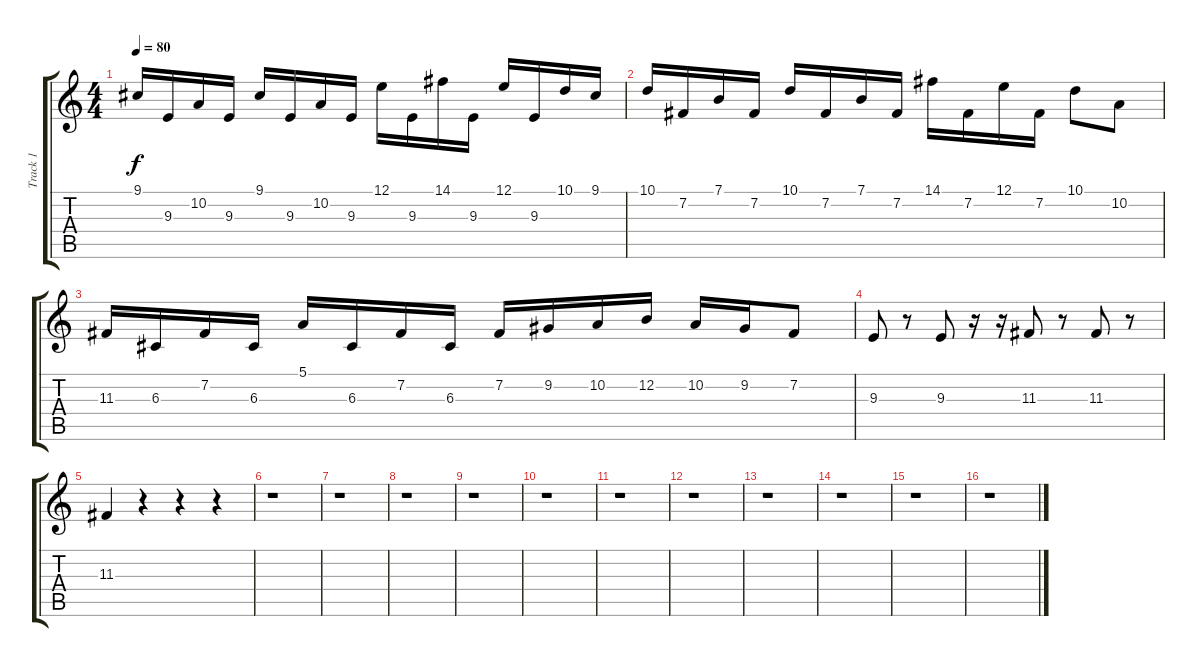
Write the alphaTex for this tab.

\track ("Track 1" "Track 1") {instrument acousticgrandpiano}
\staff {score tabs}
\tuning (E4 B3 G3 D3 A2 E2) {hide}
\ts (4 4)
\tempo 80
\clef g2
\ks c
9.1.16{dy f} 9.3.16 10.2.16 9.3.16 9.1.16 9.3.16 10.2.16 9.3.16 12.1.16 9.3.16 14.1.16 9.3.16 12.1.16 9.3.16 10.1.16 9.1.16 |
10.1.16 7.2.16 7.1.16 7.2.16 10.1.16 7.2.16 7.1.16 7.2.16 14.1.16 7.2.16 12.1.16 7.2.16 10.1.8 10.2.8 |
11.3.16 6.3.16 7.2.16 6.3.16 5.1.16 6.3.16 7.2.16 6.3.16 7.2.16 9.2.16 10.2.16 12.2.16 10.2.16 9.2.16 7.2.8 |
9.3.8 r.8 9.3.8 r.16 r.16 11.3.8 r.8 11.3.8 r.8 |
11.3.4 r.4 r.4 r.4 |
r.1 |
r.1 |
r.1 |
r.1 |
r.1 |
r.1 |
r.1 |
r.1 |
r.1 |
r.1 |
r.1
